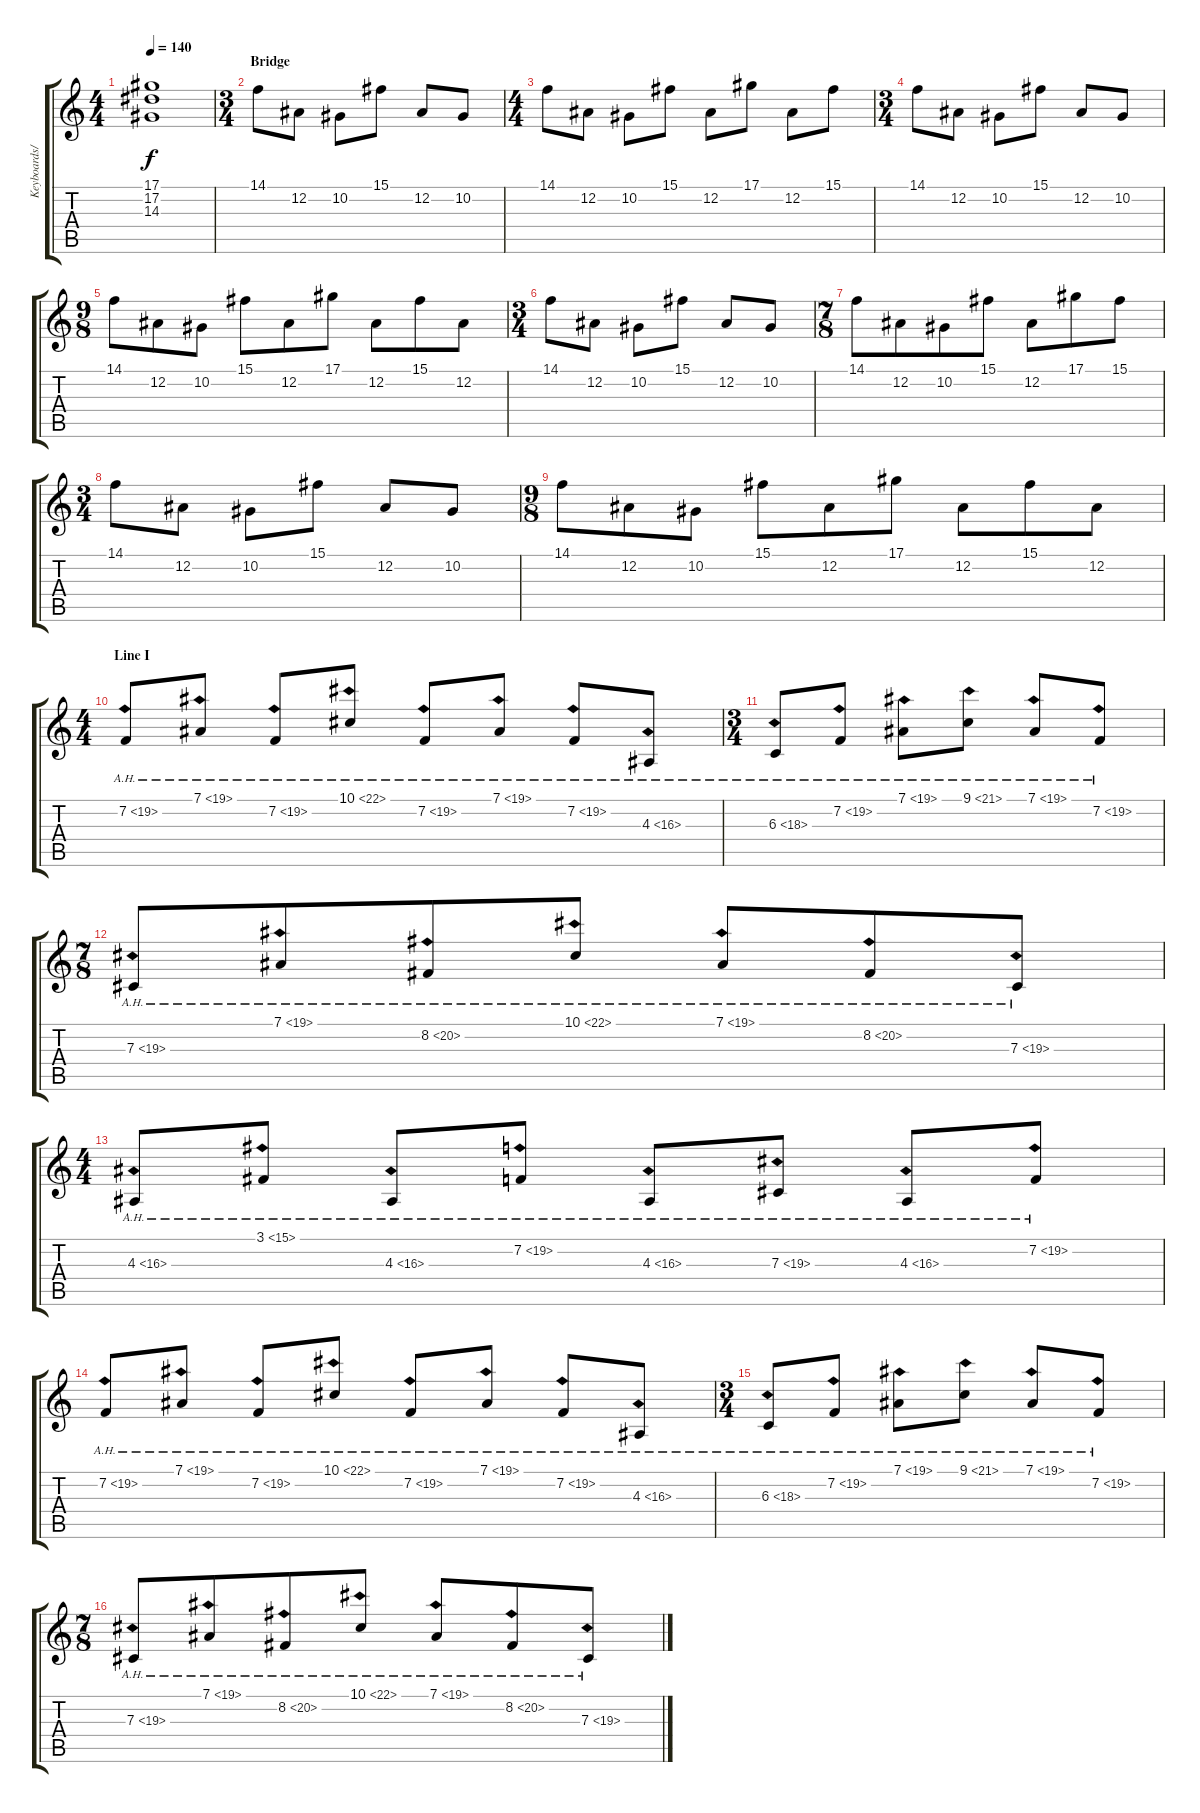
\track ("Keyboards/Piano" "Keyboards/") {instrument stringensemble1}
\staff {score tabs}
\tuning (Eb4 Bb3 Gb3 Db3 Ab2 Eb2) {hide}
\ts (4 4)
\tempo 140
\clef g2
\ks c
(17.1 17.2 14.3).1{dy f} |
\ts (3 4)
\section ("" "Bridge")
14.1.8 12.2.8 10.2.8 15.1.8 12.2.8 10.2.8 |
\ts (4 4)
14.1.8 12.2.8 10.2.8 15.1.8 12.2.8 17.1.8 12.2.8 15.1.8 |
\ts (3 4)
14.1.8 12.2.8 10.2.8 15.1.8 12.2.8 10.2.8 |
\ts (9 8)
14.1.8 12.2.8 10.2.8 15.1.8 12.2.8 17.1.8 12.2.8 15.1.8 12.2.8 |
\ts (3 4)
14.1.8 12.2.8 10.2.8 15.1.8 12.2.8 10.2.8 |
\ts (7 8)
14.1.8 12.2.8 10.2.8 15.1.8 12.2.8 17.1.8 15.1.8 |
\ts (3 4)
14.1.8 12.2.8 10.2.8 15.1.8 12.2.8 10.2.8 |
\ts (9 8)
14.1.8 12.2.8 10.2.8 15.1.8 12.2.8 17.1.8 12.2.8 15.1.8 12.2.8 |
\ts (4 4)
\section ("" "Line I")
7.2{ah 12}.8{instrument fx4atmosphere} 7.1{ah 12}.8 7.2{ah 12}.8 10.1{ah 12}.8 7.2{ah 12}.8 7.1{ah 12}.8 7.2{ah 12}.8 4.3{ah 12}.8 |
\ts (3 4)
6.3{ah 12}.8 7.2{ah 12}.8 7.1{ah 12}.8 9.1{ah 12}.8 7.1{ah 12}.8 7.2{ah 12}.8 |
\ts (7 8)
7.3{ah 12}.8 7.1{ah 12}.8 8.2{ah 12}.8 10.1{ah 12}.8 7.1{ah 12}.8 8.2{ah 12}.8 7.3{ah 12}.8 |
\ts (4 4)
4.3{ah 12}.8 3.1{ah 12}.8 4.3{ah 12}.8 7.2{ah 12}.8 4.3{ah 12}.8 7.3{ah 12}.8 4.3{ah 12}.8 7.2{ah 12}.8 |
7.2{ah 12}.8 7.1{ah 12}.8 7.2{ah 12}.8 10.1{ah 12}.8 7.2{ah 12}.8 7.1{ah 12}.8 7.2{ah 12}.8 4.3{ah 12}.8 |
\ts (3 4)
6.3{ah 12}.8 7.2{ah 12}.8 7.1{ah 12}.8 9.1{ah 12}.8 7.1{ah 12}.8 7.2{ah 12}.8 |
\ts (7 8)
7.3{ah 12}.8 7.1{ah 12}.8 8.2{ah 12}.8 10.1{ah 12}.8 7.1{ah 12}.8 8.2{ah 12}.8 7.3{ah 12}.8
